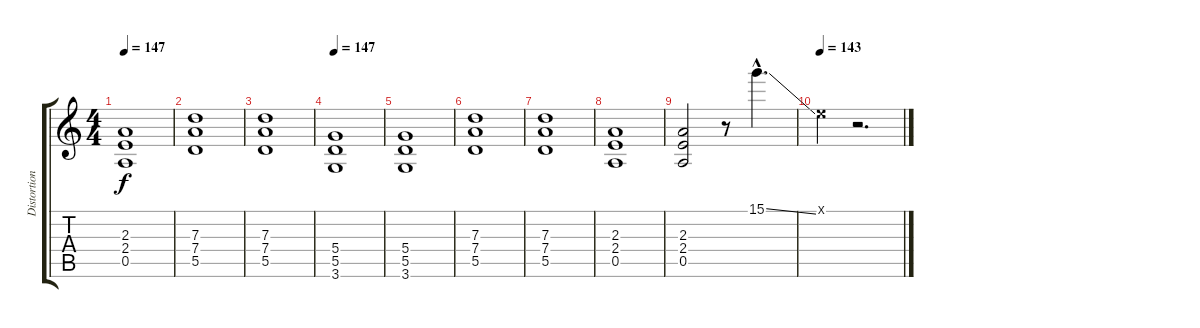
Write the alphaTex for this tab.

\track ("Distortion Guitar" "Distortion") {instrument distortionguitar}
\staff {score tabs}
\tuning (E4 B3 G3 D3 A2 E2) {hide}
\ts (4 4)
\tempo 147
\clef g2
\ks c
(2.3 2.4 0.5).1{dy f} |
(7.3 7.4 5.5).1 |
(7.3 7.4 5.5).1 |
\tempo 147
(5.4 5.5 3.6).1 |
(5.4 5.5 3.6).1 |
(7.3 7.4 5.5).1 |
(7.3 7.4 5.5).1 |
(2.3 2.4 0.5).1 |
(2.3 2.4 0.5).2 r.8 15.1{ss hac}.4{d} |
\tempo 143
0.1{x}.4 r.2{d}
